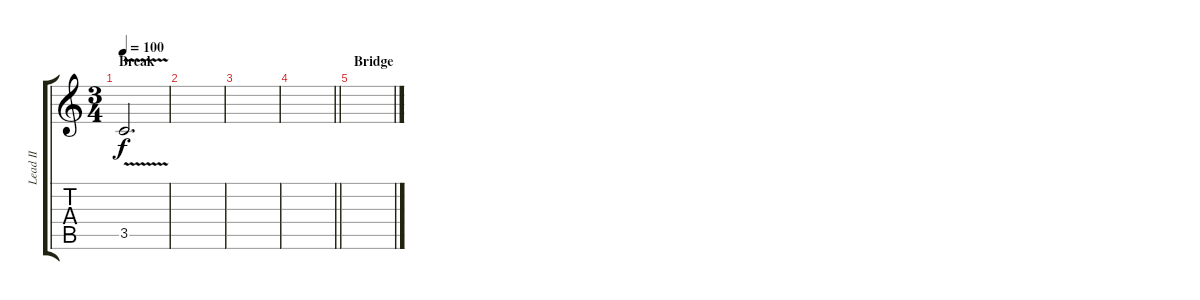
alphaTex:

\track ("Lead II" "Lead II") {instrument distortionguitar}
\staff {score tabs}
\tuning (E4 B3 G3 D3 A2 E2) {hide}
\ts (3 4)
\section ("" "Break")
\tempo 100
\clef g2
\ks c
3.5{v}.2{d dy f} |
|
|
\barLineRight lightlight
|
\section ("" "Bridge")
